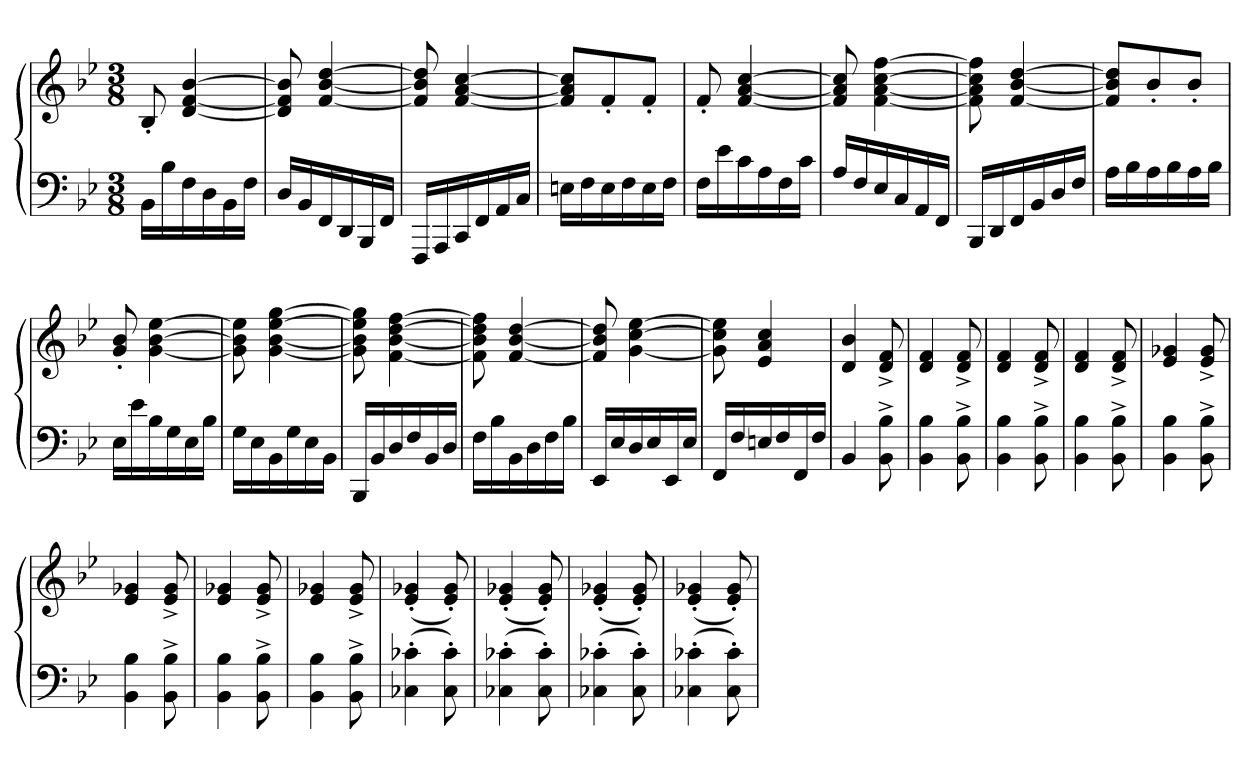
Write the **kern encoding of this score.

**kern	**kern
*part1	*part1
*staff2	*staff1
*clefF4	*clefG2
*k[b-e-]	*k[b-e-]
*M3/8	*M3/8
=	=
16BB-LL	8B-'
16B-	.
16F	[4d [4f [4b-
16D	.
16BB-	.
16FJJ	.
=	=
16DLL	8d] 8f] 8b-]
16BB-	.
16FF	[4f [4b- [4dd
16DD	.
16BBB-	.
16FFJJ	.
=	=
16FFFLL	8f] 8b-] 8dd]
16AAA	.
16CC	[4f [4a [4cc
16FF	.
16AA	.
16CJJ	.
=	=
16EnLL	8f] 8a] 8cc]L
16F	.
16E	8f'
16F	.
16E	8f'J
16FJJ	.
=	=
16FLL	8f'
16e-	.
16c	[4f [4a [4cc
16A	.
16F	.
16cJJ	.
=	=
16ALL	8f] 8a] 8cc]
16F	.
16E-	[4f [4a [4cc [4ff
16C	.
16AA	.
16FFJJ	.
=	=
16BBB-LL	8f] 8a] 8cc] 8ff]
16DD	.
16FF	[4f [4b- [4dd
16BB-	.
16D	.
16FJJ	.
=	=
16ALL	8f] 8b-] 8dd]L
16B-	.
16A	8b-'
16B-	.
16A	8b-'J
16B-JJ	.
=	=
16E-LL	8g' 8b-'
16e-	.
16B-	[4g [4b- [4ee-
16G	.
16E-	.
16B-JJ	.
=	=
16GLL	8g] 8b-] 8ee-]
16E-	.
16BB-	[4g [4b- [4ee- [4gg
16G	.
16E-	.
16BB-JJ	.
=	=
16BBB-LL	8g] 8b-] 8ee-] 8gg]
16BB-	.
16D	[4f [4b- [4dd [4ff
16F	.
16BB-	.
16DJJ	.
=	=
16FLL	8f] 8b-] 8dd] 8ff]
16B-	.
16BB-	[4f [4b- [4dd
16D	.
16F	.
16B-JJ	.
=	=
16EE-LL	8f] 8b-] 8dd]
16E-	.
16D	[4g [4cc [4ee-
16E-	.
16EE-	.
16E-JJ	.
=	=
16FFLL	8g] 8cc] 8ee-]
16F	.
16En	4e- 4a 4cc
16F	.
16FF	.
16FJJ	.
=	=
4BB-	4d 4b-
8BB-^ 8B-^	8d^ 8f^
=	=
4BB- 4B-	4d 4f
8BB-^ 8B-^	8d^ 8f^
=	=
4BB- 4B-	4d 4f
8BB-^ 8B-^	8d^ 8f^
=	=
4BB- 4B-	4d 4f
8BB-^ 8B-^	8d^ 8f^
=	=
4BB- 4B-	4e- 4g-X
8BB-^ 8B-^	8e-^ 8g-^
=	=
4BB- 4B-	4e- 4g-X
8BB-^ 8B-^	8e-^ 8g-^
=	=
4BB- 4B-	4e- 4g-X
8BB-^ 8B-^	8e-^ 8g-^
=	=
4BB- 4B-	4e- 4g-X
8BB-^ 8B-^	8e-^ 8g-^
=	=
(4C-X' 4c-X'	(4e-' 4g-X'
8C-' 8c-')	8e-' 8g-')
=	=
(4C-X' 4c-X'	(4e-' 4g-X'
8C-' 8c-')	8e-' 8g-')
=	=
(4C-X' 4c-X'	(4e-' 4g-X'
8C-' 8c-')	8e-' 8g-')
=	=
(4C-X' 4c-X'	(4e-' 4g-X'
8C-' 8c-')	8e-' 8g-')
=	=
*-	*-
